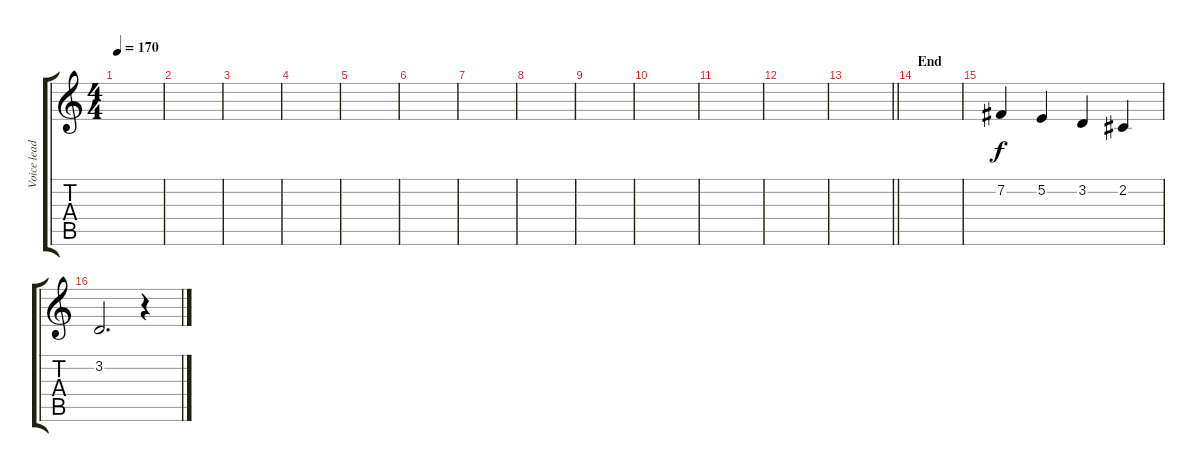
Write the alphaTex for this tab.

\track ("Voice lead" "Voice lead") {instrument tenorsax}
\staff {score tabs}
\tuning (E4 B3 G3 D3 A2 E2) {hide}
\ts (4 4)
\tempo 170
\clef g2
\ks c
|
|
|
|
|
|
|
|
|
|
|
|
\barLineRight lightlight
|
\section ("" "End")
|
7.2.4 5.2.4 3.2.4 2.2.4 |
3.2.2{d} r.4
